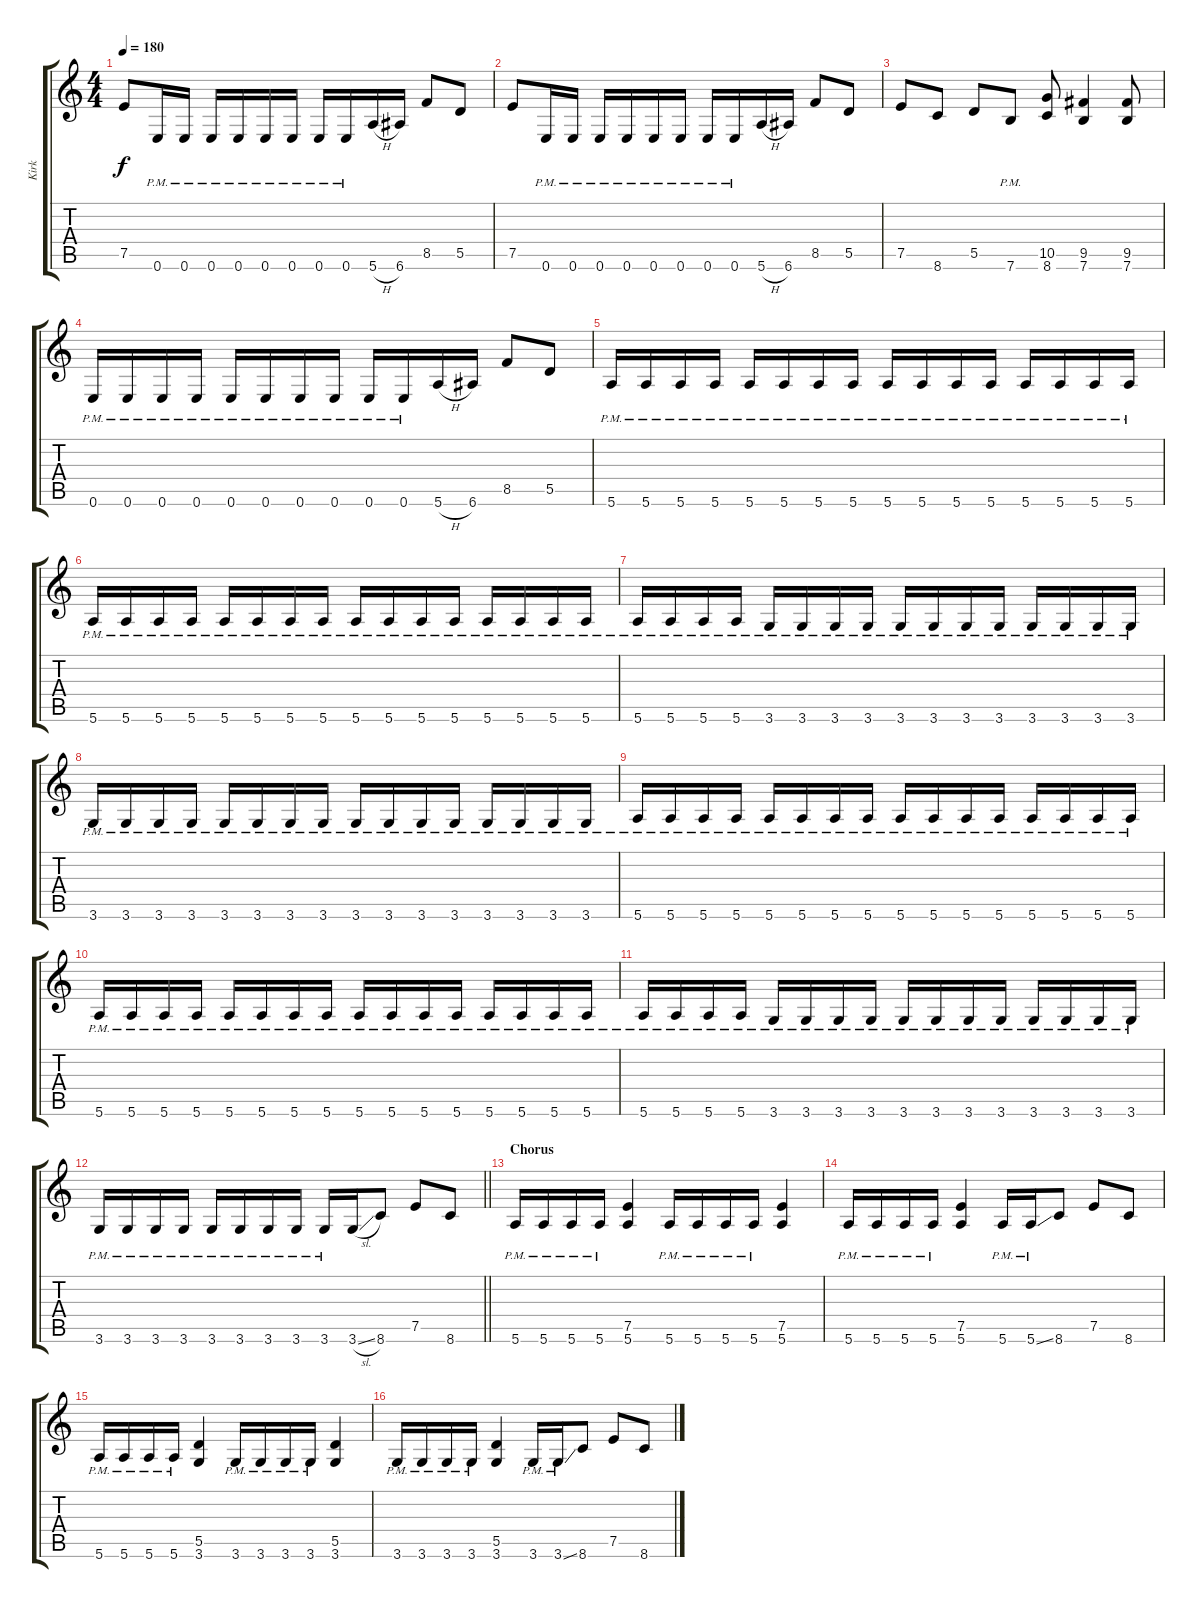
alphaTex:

\track ("Kirk" "Kirk") {instrument overdrivenguitar}
\staff {score tabs}
\tuning (E4 B3 G3 D3 A2 E2) {hide}
\ts (4 4)
\tempo 180
\clef g2
\ks c
7.5.8{dy f} 0.6{pm}.16 0.6{pm}.16 0.6{pm}.16 0.6{pm}.16 0.6{pm}.16 0.6{pm}.16 0.6{pm}.16 0.6{pm}.16 5.6{h}.16 6.6.16 8.5.8 5.5.8 |
7.5.8 0.6{pm}.16 0.6{pm}.16 0.6{pm}.16 0.6{pm}.16 0.6{pm}.16 0.6{pm}.16 0.6{pm}.16 0.6{pm}.16 5.6{h}.16 6.6.16 8.5.8 5.5.8 |
7.5.8 8.6.8 5.5.8 7.6{pm}.8 (10.5 8.6).8 (9.5 7.6).4 (9.5 7.6).8 |
0.6{pm}.16 0.6{pm}.16 0.6{pm}.16 0.6{pm}.16 0.6{pm}.16 0.6{pm}.16 0.6{pm}.16 0.6{pm}.16 0.6{pm}.16 0.6{pm}.16 5.6{h}.16 6.6.16 8.5.8 5.5.8 |
5.6{pm}.16 5.6{pm}.16 5.6{pm}.16 5.6{pm}.16 5.6{pm}.16 5.6{pm}.16 5.6{pm}.16 5.6{pm}.16 5.6{pm}.16 5.6{pm}.16 5.6{pm}.16 5.6{pm}.16 5.6{pm}.16 5.6{pm}.16 5.6{pm}.16 5.6{pm}.16 |
5.6{pm}.16 5.6{pm}.16 5.6{pm}.16 5.6{pm}.16 5.6{pm}.16 5.6{pm}.16 5.6{pm}.16 5.6{pm}.16 5.6{pm}.16 5.6{pm}.16 5.6{pm}.16 5.6{pm}.16 5.6{pm}.16 5.6{pm}.16 5.6{pm}.16 5.6{pm}.16 |
5.6{pm}.16 5.6{pm}.16 5.6{pm}.16 5.6{pm}.16 3.6{pm}.16 3.6{pm}.16 3.6{pm}.16 3.6{pm}.16 3.6{pm}.16 3.6{pm}.16 3.6{pm}.16 3.6{pm}.16 3.6{pm}.16 3.6{pm}.16 3.6{pm}.16 3.6{pm}.16 |
3.6{pm}.16 3.6{pm}.16 3.6{pm}.16 3.6{pm}.16 3.6{pm}.16 3.6{pm}.16 3.6{pm}.16 3.6{pm}.16 3.6{pm}.16 3.6{pm}.16 3.6{pm}.16 3.6{pm}.16 3.6{pm}.16 3.6{pm}.16 3.6{pm}.16 3.6{pm}.16 |
5.6{pm}.16 5.6{pm}.16 5.6{pm}.16 5.6{pm}.16 5.6{pm}.16 5.6{pm}.16 5.6{pm}.16 5.6{pm}.16 5.6{pm}.16 5.6{pm}.16 5.6{pm}.16 5.6{pm}.16 5.6{pm}.16 5.6{pm}.16 5.6{pm}.16 5.6{pm}.16 |
5.6{pm}.16 5.6{pm}.16 5.6{pm}.16 5.6{pm}.16 5.6{pm}.16 5.6{pm}.16 5.6{pm}.16 5.6{pm}.16 5.6{pm}.16 5.6{pm}.16 5.6{pm}.16 5.6{pm}.16 5.6{pm}.16 5.6{pm}.16 5.6{pm}.16 5.6{pm}.16 |
5.6{pm}.16 5.6{pm}.16 5.6{pm}.16 5.6{pm}.16 3.6{pm}.16 3.6{pm}.16 3.6{pm}.16 3.6{pm}.16 3.6{pm}.16 3.6{pm}.16 3.6{pm}.16 3.6{pm}.16 3.6{pm}.16 3.6{pm}.16 3.6{pm}.16 3.6{pm}.16 |
\barLineRight lightlight
3.6{pm}.16 3.6{pm}.16 3.6{pm}.16 3.6{pm}.16 3.6{pm}.16 3.6{pm}.16 3.6{pm}.16 3.6{pm}.16 3.6{pm}.16 3.6{sl}.16 8.6.8 7.5.8 8.6.8 |
\section ("" "Chorus")
5.6{pm}.16 5.6{pm}.16 5.6{pm}.16 5.6{pm}.16 (7.5 5.6).4 5.6{pm}.16 5.6{pm}.16 5.6{pm}.16 5.6{pm}.16 (7.5 5.6).4 |
5.6{pm}.16 5.6{pm}.16 5.6{pm}.16 5.6{pm}.16 (7.5 5.6).4 5.6{pm}.16 5.6{ss pm}.16 8.6.8 7.5.8 8.6.8 |
5.6{pm}.16 5.6{pm}.16 5.6{pm}.16 5.6{pm}.16 (5.5 3.6).4 3.6{pm}.16 3.6{pm}.16 3.6{pm}.16 3.6{pm}.16 (5.5 3.6).4 |
3.6{pm}.16 3.6{pm}.16 3.6{pm}.16 3.6{pm}.16 (5.5 3.6).4 3.6{pm}.16 3.6{ss pm}.16 8.6.8 7.5.8 8.6.8
